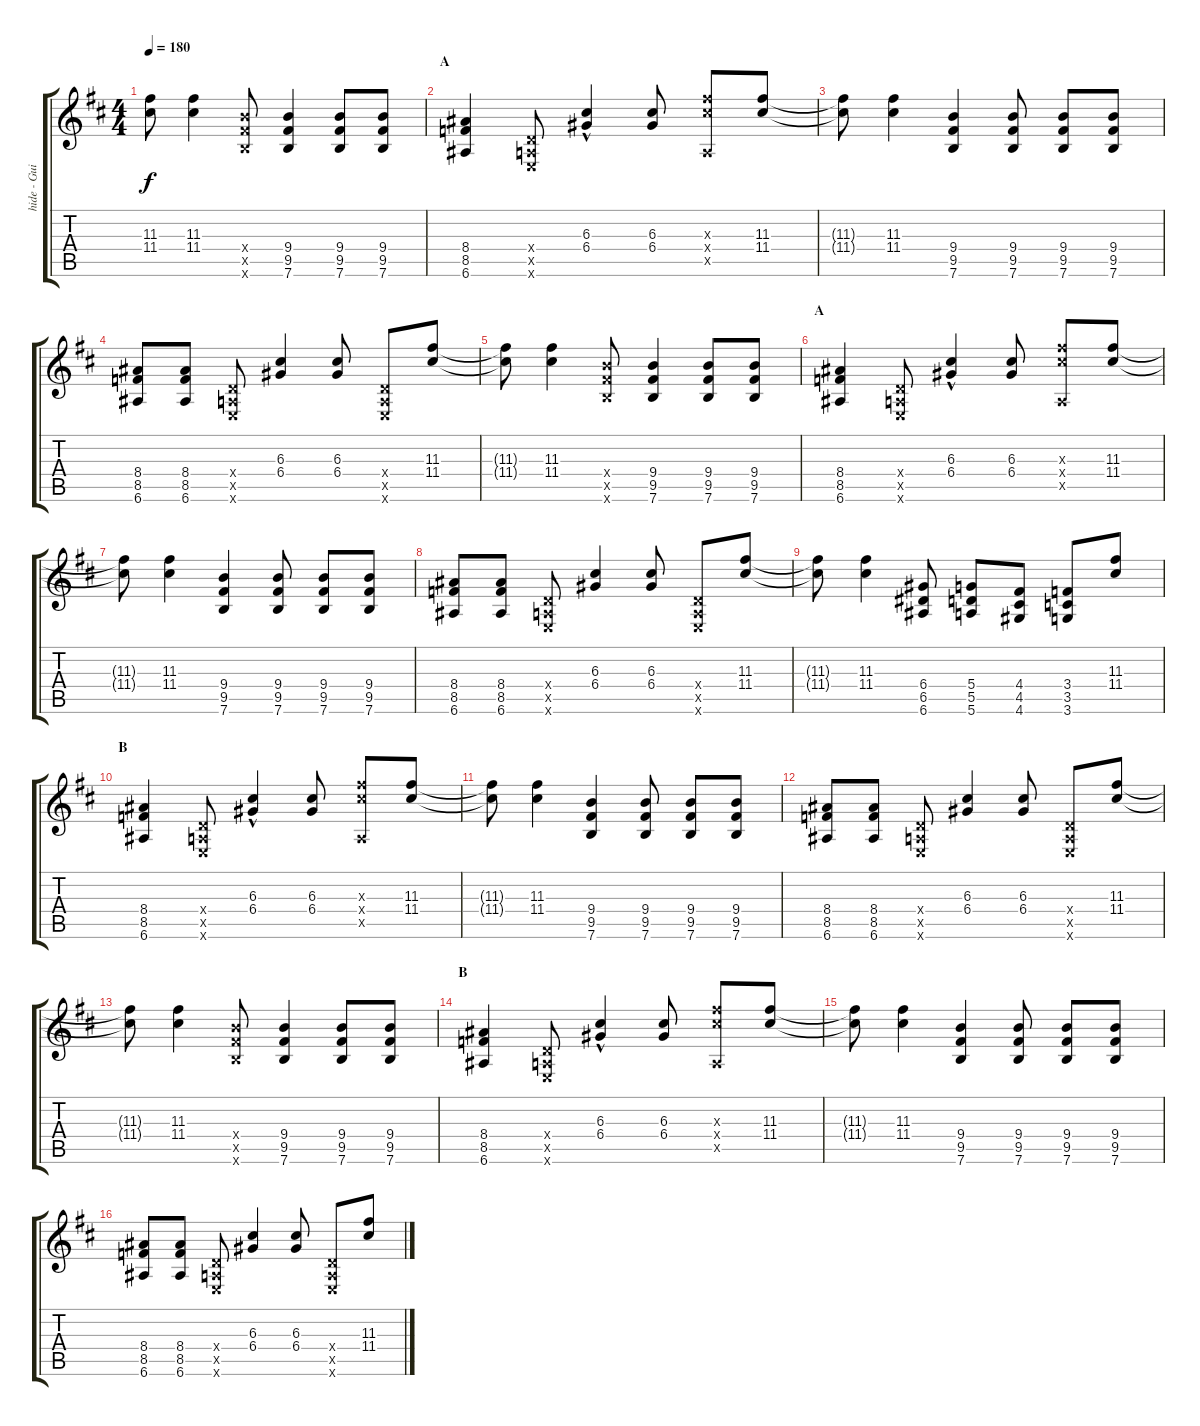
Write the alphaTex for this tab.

\track ("hide - Guitarra -" "hide - Gui") {instrument distortionguitar}
\staff {score tabs}
\tuning (E4 B3 G3 D3 A2 E2) {hide}
\ts (4 4)
\tempo 180
\clef g2
\ks bminor
(11.3{t} 11.4{t}).8{dy f} (11.3 11.4).4 (9.4{x} 9.5{x} 7.6{x}).8 (9.4 9.5 7.6).4 (9.4 9.5 7.6).8 (9.4 9.5 7.6).8 |
\section ("" "A")
(8.4 8.5 6.6).4 (0.4{x} 0.5{x} 0.6{x}).8 (6.3 6.4{hac}).4 (6.3 6.4).8 (11.3{x} 11.4{x} 0.5{x}).8 (11.3 11.4).8 |
(11.3{t} 11.4{t}).8 (11.3 11.4).4 (9.4 9.5 7.6).4 (9.4 9.5 7.6).8 (9.4 9.5 7.6).8 (9.4 9.5 7.6).8 |
(8.4 8.5 6.6).8 (8.4 8.5 6.6).8 (0.4{x} 0.5{x} 0.6{x}).8 (6.3 6.4).4 (6.3 6.4).8 (0.4{x} 0.5{x} 0.6{x}).8 (11.3 11.4).8 |
(11.3{t} 11.4{t}).8 (11.3 11.4).4 (9.4{x} 9.5{x} 7.6{x}).8 (9.4 9.5 7.6).4 (9.4 9.5 7.6).8 (9.4 9.5 7.6).8 |
\section ("" "A")
(8.4 8.5 6.6).4 (0.4{x} 0.5{x} 0.6{x}).8 (6.3 6.4{hac}).4 (6.3 6.4).8 (11.3{x} 11.4{x} 0.5{x}).8 (11.3 11.4).8 |
(11.3{t} 11.4{t}).8 (11.3 11.4).4 (9.4 9.5 7.6).4 (9.4 9.5 7.6).8 (9.4 9.5 7.6).8 (9.4 9.5 7.6).8 |
(8.4 8.5 6.6).8 (8.4 8.5 6.6).8 (0.4{x} 0.5{x} 0.6{x}).8 (6.3 6.4).4 (6.3 6.4).8 (0.4{x} 0.5{x} 0.6{x}).8 (11.3 11.4).8 |
(11.3{t} 11.4{t}).8 (11.3 11.4).4 (6.4 6.5 6.6).8{instrument guitarfretnoise} (5.4 5.5 5.6).8 (4.4 4.5 4.6).8 (3.4 3.5 3.6).8 (11.3 11.4).8{instrument distortionguitar} |
\section ("" "B")
(8.4 8.5 6.6).4{instrument distortionguitar} (0.4{x} 0.5{x} 0.6{x}).8 (6.3 6.4{hac}).4 (6.3 6.4).8 (11.3{x} 11.4{x} 0.5{x}).8 (11.3 11.4).8 |
(11.3{t} 11.4{t}).8 (11.3 11.4).4 (9.4 9.5 7.6).4 (9.4 9.5 7.6).8 (9.4 9.5 7.6).8 (9.4 9.5 7.6).8 |
(8.4 8.5 6.6).8 (8.4 8.5 6.6).8 (0.4{x} 0.5{x} 0.6{x}).8 (6.3 6.4).4 (6.3 6.4).8 (0.4{x} 0.5{x} 0.6{x}).8 (11.3 11.4).8 |
(11.3{t} 11.4{t}).8 (11.3 11.4).4 (9.4{x} 9.5{x} 7.6{x}).8 (9.4 9.5 7.6).4 (9.4 9.5 7.6).8 (9.4 9.5 7.6).8 |
\section ("" "B")
(8.4 8.5 6.6).4 (0.4{x} 0.5{x} 0.6{x}).8 (6.3 6.4{hac}).4 (6.3 6.4).8 (11.3{x} 11.4{x} 0.5{x}).8 (11.3 11.4).8 |
(11.3{t} 11.4{t}).8 (11.3 11.4).4 (9.4 9.5 7.6).4 (9.4 9.5 7.6).8 (9.4 9.5 7.6).8 (9.4 9.5 7.6).8 |
(8.4 8.5 6.6).8 (8.4 8.5 6.6).8 (0.4{x} 0.5{x} 0.6{x}).8 (6.3 6.4).4 (6.3 6.4).8 (0.4{x} 0.5{x} 0.6{x}).8 (11.3 11.4).8
